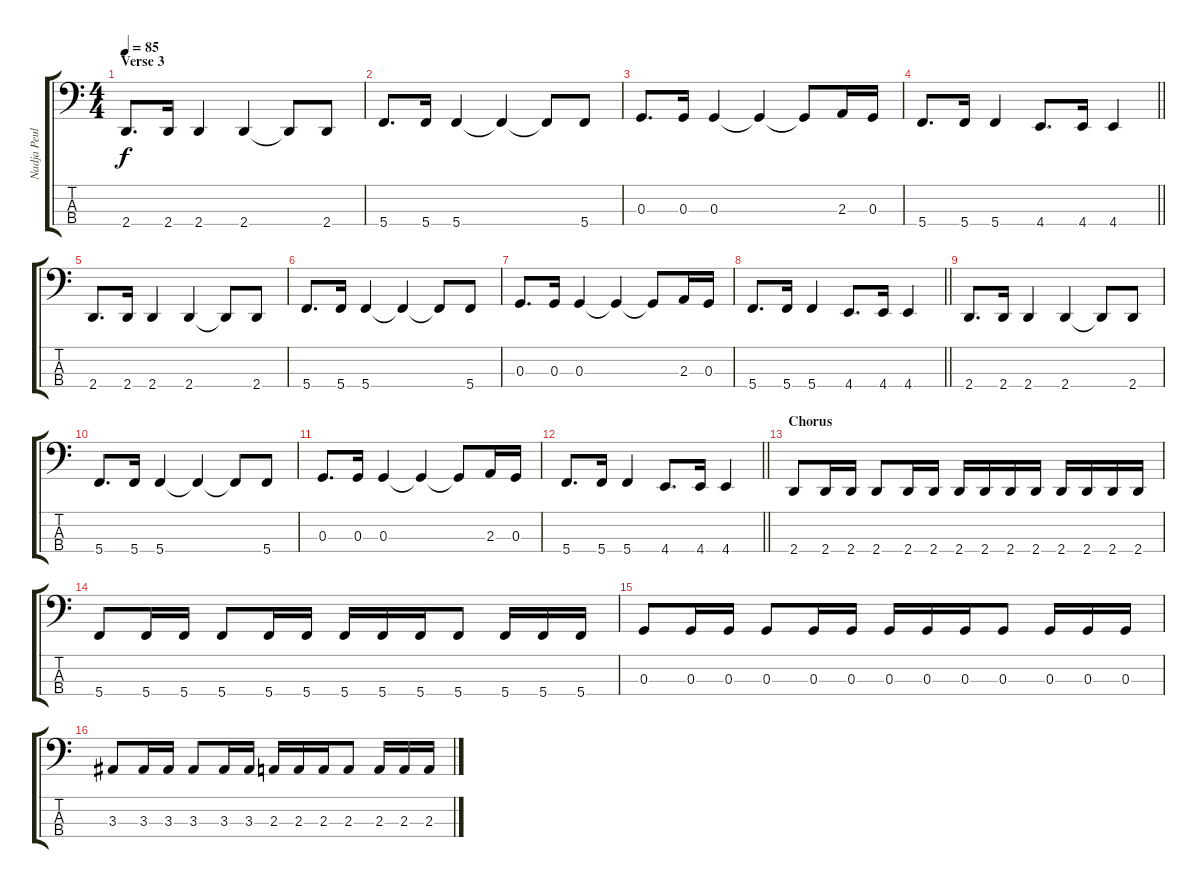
\track ("Nadja Peulen" "Nadja Peul") {instrument electricbassfinger}
\staff {score tabs}
\tuning (F2 C2 G1 C1) {hide}
\ts (4 4)
\section ("" "Verse 3")
\tempo 85
\clef f4
\ks c
2.4.8{d dy f} 2.4.16 2.4.4 2.4.4 2.4{t}.8 2.4.8 |
5.4.8{d} 5.4.16 5.4.4 5.4{t}.4 5.4{t}.8 5.4.8 |
0.3.8{d} 0.3.16 0.3.4 0.3{t}.4 0.3{t}.8 2.3.16 0.3.16 |
\barLineRight lightlight
5.4.8{d} 5.4.16 5.4.4 4.4.8{d} 4.4.16 4.4.4 |
2.4.8{d} 2.4.16 2.4.4 2.4.4 2.4{t}.8 2.4.8 |
5.4.8{d} 5.4.16 5.4.4 5.4{t}.4 5.4{t}.8 5.4.8 |
0.3.8{d} 0.3.16 0.3.4 0.3{t}.4 0.3{t}.8 2.3.16 0.3.16 |
\barLineRight lightlight
5.4.8{d} 5.4.16 5.4.4 4.4.8{d} 4.4.16 4.4.4 |
2.4.8{d} 2.4.16 2.4.4 2.4.4 2.4{t}.8 2.4.8 |
5.4.8{d} 5.4.16 5.4.4 5.4{t}.4 5.4{t}.8 5.4.8 |
0.3.8{d} 0.3.16 0.3.4 0.3{t}.4 0.3{t}.8 2.3.16 0.3.16 |
\barLineRight lightlight
5.4.8{d} 5.4.16 5.4.4 4.4.8{d} 4.4.16 4.4.4 |
\section ("" "Chorus")
2.4.8 2.4.16 2.4.16 2.4.8 2.4.16 2.4.16 2.4.16 2.4.16 2.4.16 2.4.16 2.4.16 2.4.16 2.4.16 2.4.16 |
5.4.8 5.4.16 5.4.16 5.4.8 5.4.16 5.4.16 5.4.16 5.4.16 5.4.16 5.4.8 5.4.16 5.4.16 5.4.16 |
0.3.8 0.3.16 0.3.16 0.3.8 0.3.16 0.3.16 0.3.16 0.3.16 0.3.16 0.3.8 0.3.16 0.3.16 0.3.16 |
3.3.8 3.3.16 3.3.16 3.3.8 3.3.16 3.3.16 2.3.16 2.3.16 2.3.16 2.3.8 2.3.16 2.3.16 2.3.16
